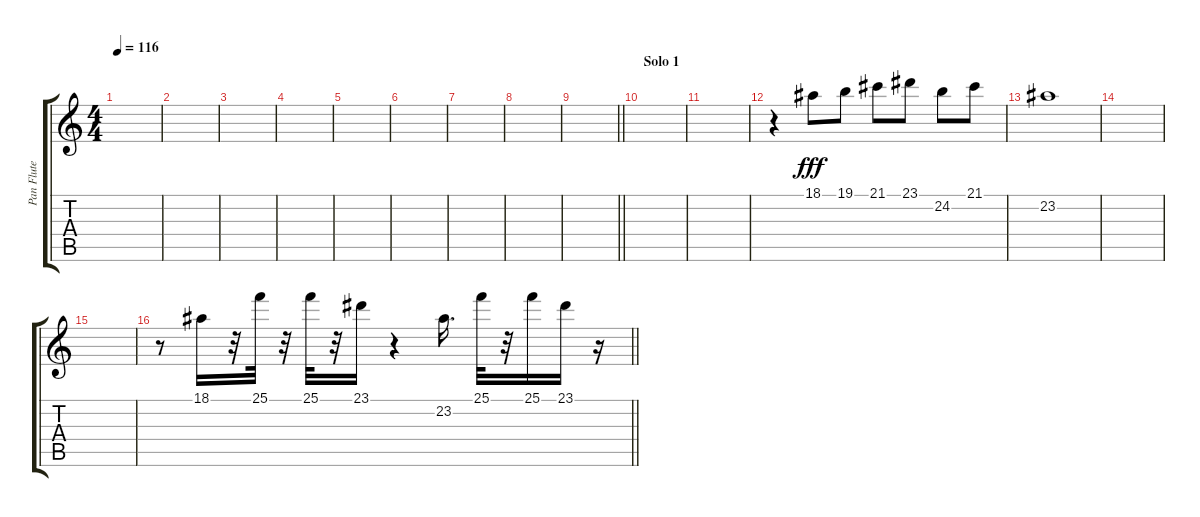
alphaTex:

\track ("Pan Flute" "Pan Flute") {instrument panflute}
\staff {score tabs}
\tuning (E4 B3 G3 D3 A2 E2) {hide}
\ts (4 4)
\tempo 116
\clef g2
\ks c
|
|
|
|
|
|
|
|
\barLineRight lightlight
|
\section ("" "Solo 1")
|
|
r.4 18.1.8{dy fff} 19.1.8 21.1.8 23.1.8 24.2.8 21.1.8 |
23.2.1 |
|
|
\barLineRight lightlight
r.8 18.1.16 r.32 25.1.32 r.32 25.1.32 r.32 23.1.16 r.4 23.2.16{d} 25.1.32 r.32 25.1.16 23.1.16 r.16
